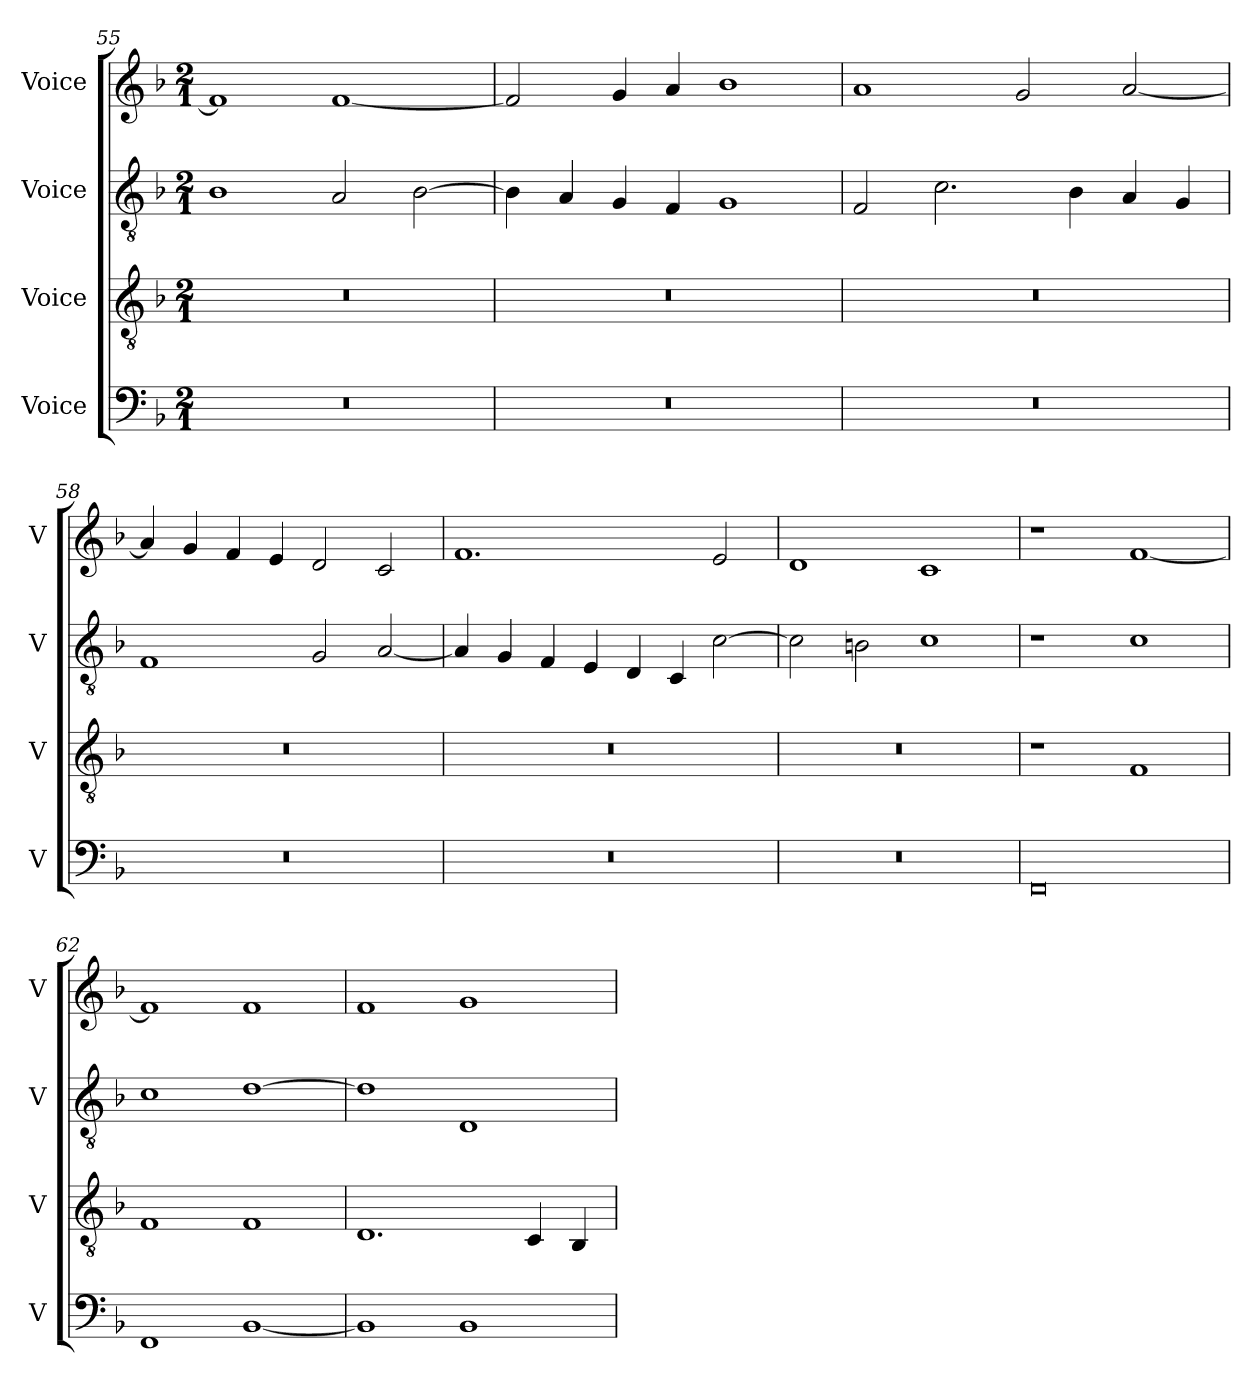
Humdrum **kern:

**kern	**kern	**kern	**kern
*part4	*part3	*part2	*part1
*staff4	*staff3	*staff2	*staff1
*I"Voice	*I"Voice	*I"Voice	*I"Voice
*I'V	*I'V	*I'V	*I'V
*clefF4	*clefGv2	*clefGv2	*clefG2
*k[b-]	*k[b-]	*k[b-]	*k[b-]
*M2/1	*M2/1	*M2/1	*M2/1
=55	=55	=55	=55
0r	0r	1B-	1f]
.	.	2A/	[1f
.	.	[2B-\	.
=56	=56	=56	=56
0r	0r	4B-\]	2f/]
.	.	4A/	.
.	.	4G/	4g/
.	.	4F/	4a/
.	.	1G	1b-
!!LO:LB:g=z
=57	=57	=57	=57
0r	0r	2F/	1a
.	.	2.c\	.
.	.	.	2g/
.	.	4B-\	.
.	.	4A/	[2a/
.	.	4G/	.
=58	=58	=58	=58
0r	0r	1F	4a/]
.	.	.	4g/
.	.	.	4f/
.	.	.	4e/
.	.	2G/	2d/
.	.	[2A/	2c/
=59	=59	=59	=59
0r	0r	4A/]	1.f
.	.	4G/	.
.	.	4F/	.
.	.	4E/	.
.	.	4D/	.
.	.	4C/	.
.	.	[2c\	2e/
!!LO:LB:g=z
=60	=60	=60	=60
0r	0r	2c\]	1d
.	.	2Bn\	.
.	.	1c	1c
=61	=61	=61	=61
0FF	1r	1r	1r
.	1F	1c	[1f
=62	=62	=62	=62
1FF	1F	1c	1f]
[1BB-	1F	[1d	1f
=63	=63	=63	=63
1BB-]	1.D	1d]	1f
1BB-	.	1D	1g
.	4C/	.	.
.	4BB-/	.	.
=	=	=	=
*-	*-	*-	*-
